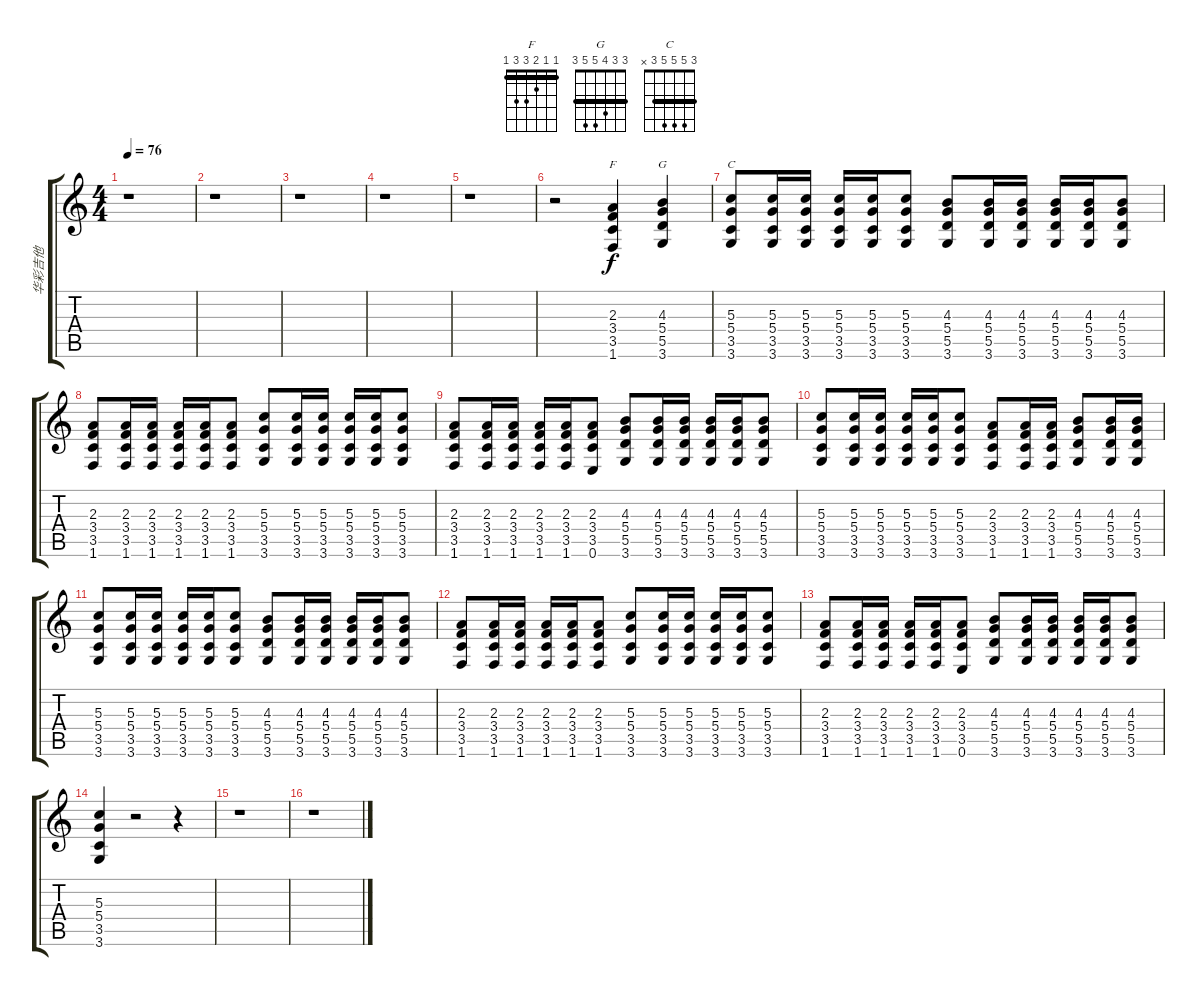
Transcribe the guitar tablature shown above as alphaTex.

\track ("华彩吉他" "华彩吉他") {instrument overdrivenguitar}
\staff {score tabs}
\tuning (E4 B3 G3 D3 A2 E2) {hide}
\chord ("F" 1 1 2 3 3 1) {barre 1}
\chord ("G" 3 3 4 5 5 3) {barre 3}
\chord ("C" 3 5 5 5 3 x) {barre 3}
\ts (4 4)
\tempo 76
\clef g2
\ks c
r.1{dy f} |
r.1 |
r.1 |
r.1 |
r.1 |
r.2 (2.3 3.4 3.5 1.6).4{ch "F"} (4.3 5.4 5.5 3.6).4{ch "G"} |
(5.3 5.4 3.5 3.6).8{ch "C"} (5.3 5.4 3.5 3.6).16 (5.3 5.4 3.5 3.6).16 (5.3 5.4 3.5 3.6).16 (5.3 5.4 3.5 3.6).16 (5.3 5.4 3.5 3.6).8 (4.3 5.4 5.5 3.6).8 (4.3 5.4 5.5 3.6).16 (4.3 5.4 5.5 3.6).16 (4.3 5.4 5.5 3.6).16 (4.3 5.4 5.5 3.6).16 (4.3 5.4 5.5 3.6).8 |
(2.3 3.4 3.5 1.6).8 (2.3 3.4 3.5 1.6).16 (2.3 3.4 3.5 1.6).16 (2.3 3.4 3.5 1.6).16 (2.3 3.4 3.5 1.6).16 (2.3 3.4 3.5 1.6).8 (5.3 5.4 3.5 3.6).8 (5.3 5.4 3.5 3.6).16 (5.3 5.4 3.5 3.6).16 (5.3 5.4 3.5 3.6).16 (5.3 5.4 3.5 3.6).16 (5.3 5.4 3.5 3.6).8 |
(2.3 3.4 3.5 1.6).8 (2.3 3.4 3.5 1.6).16 (2.3 3.4 3.5 1.6).16 (2.3 3.4 3.5 1.6).16 (2.3 3.4 3.5 1.6).16 (2.3 3.4 3.5 0.6).8 (4.3 5.4 5.5 3.6).8 (4.3 5.4 5.5 3.6).16 (4.3 5.4 5.5 3.6).16 (4.3 5.4 5.5 3.6).16 (4.3 5.4 5.5 3.6).16 (4.3 5.4 5.5 3.6).8 |
(5.3 5.4 3.5 3.6).8 (5.3 5.4 3.5 3.6).16 (5.3 5.4 3.5 3.6).16 (5.3 5.4 3.5 3.6).16 (5.3 5.4 3.5 3.6).16 (5.3 5.4 3.5 3.6).8 (2.3 3.4 3.5 1.6).8 (2.3 3.4 3.5 1.6).16 (2.3 3.4 3.5 1.6).16 (4.3 5.4 5.5 3.6).8 (4.3 5.4 5.5 3.6).16 (4.3 5.4 5.5 3.6).16 |
(5.3 5.4 3.5 3.6).8 (5.3 5.4 3.5 3.6).16 (5.3 5.4 3.5 3.6).16 (5.3 5.4 3.5 3.6).16 (5.3 5.4 3.5 3.6).16 (5.3 5.4 3.5 3.6).8 (4.3 5.4 5.5 3.6).8 (4.3 5.4 5.5 3.6).16 (4.3 5.4 5.5 3.6).16 (4.3 5.4 5.5 3.6).16 (4.3 5.4 5.5 3.6).16 (4.3 5.4 5.5 3.6).8 |
(2.3 3.4 3.5 1.6).8 (2.3 3.4 3.5 1.6).16 (2.3 3.4 3.5 1.6).16 (2.3 3.4 3.5 1.6).16 (2.3 3.4 3.5 1.6).16 (2.3 3.4 3.5 1.6).8 (5.3 5.4 3.5 3.6).8 (5.3 5.4 3.5 3.6).16 (5.3 5.4 3.5 3.6).16 (5.3 5.4 3.5 3.6).16 (5.3 5.4 3.5 3.6).16 (5.3 5.4 3.5 3.6).8 |
(2.3 3.4 3.5 1.6).8 (2.3 3.4 3.5 1.6).16 (2.3 3.4 3.5 1.6).16 (2.3 3.4 3.5 1.6).16 (2.3 3.4 3.5 1.6).16 (2.3 3.4 3.5 0.6).8 (4.3 5.4 5.5 3.6).8 (4.3 5.4 5.5 3.6).16 (4.3 5.4 5.5 3.6).16 (4.3 5.4 5.5 3.6).16 (4.3 5.4 5.5 3.6).16 (4.3 5.4 5.5 3.6).8 |
(5.3 5.4 3.5 3.6).4 r.2 r.4 |
r.1 |
r.1
